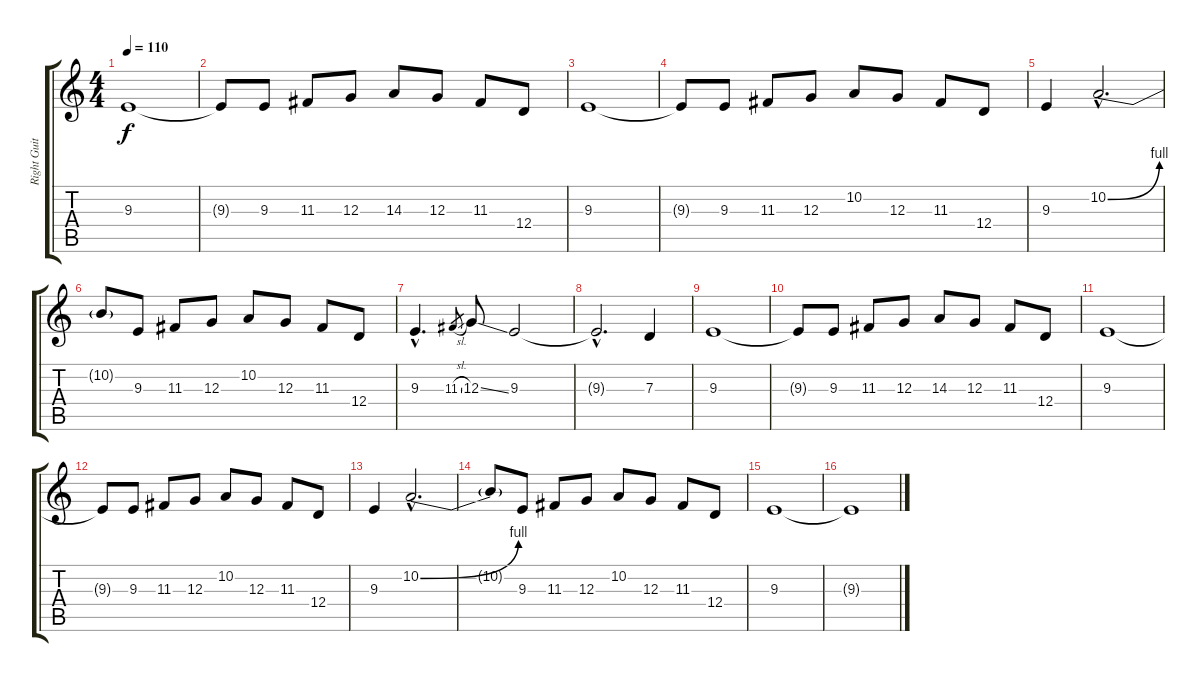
\track ("Right Guitar Synth" "Right Guit") {instrument pad5bowed}
\staff {score tabs}
\tuning (E4 B3 G3 D3 A2 E2) {hide}
\ts (4 4)
\tempo 110
\clef g2
\ks c
9.3.1{dy f} |
9.3{t}.8 9.3.8 11.3.8 12.3.8 14.3.8 12.3.8 11.3.8 12.4.8 |
9.3.1 |
9.3{t}.8 9.3.8 11.3.8 12.3.8 10.2.8 12.3.8 11.3.8 12.4.8 |
9.3.4 10.2{be (bend 0 0 60 4) hac}.2{d} |
10.2{t}.8 9.3.8 11.3.8 12.3.8 10.2.8 12.3.8 11.3.8 12.4.8 |
9.3{hac}.4{d} 11.3{sl}.8{gr} 12.3{ss}.8 9.3.2 |
9.3{hac t}.2{d} 7.3.4 |
9.3.1 |
9.3{t}.8 9.3.8 11.3.8 12.3.8 14.3.8 12.3.8 11.3.8 12.4.8 |
9.3.1 |
9.3{t}.8 9.3.8 11.3.8 12.3.8 10.2.8 12.3.8 11.3.8 12.4.8 |
9.3.4 10.2{be (bend 0 0 60 4) hac}.2{d} |
10.2{t}.8 9.3.8 11.3.8 12.3.8 10.2.8 12.3.8 11.3.8 12.4.8 |
9.3.1 |
9.3{t}.1
